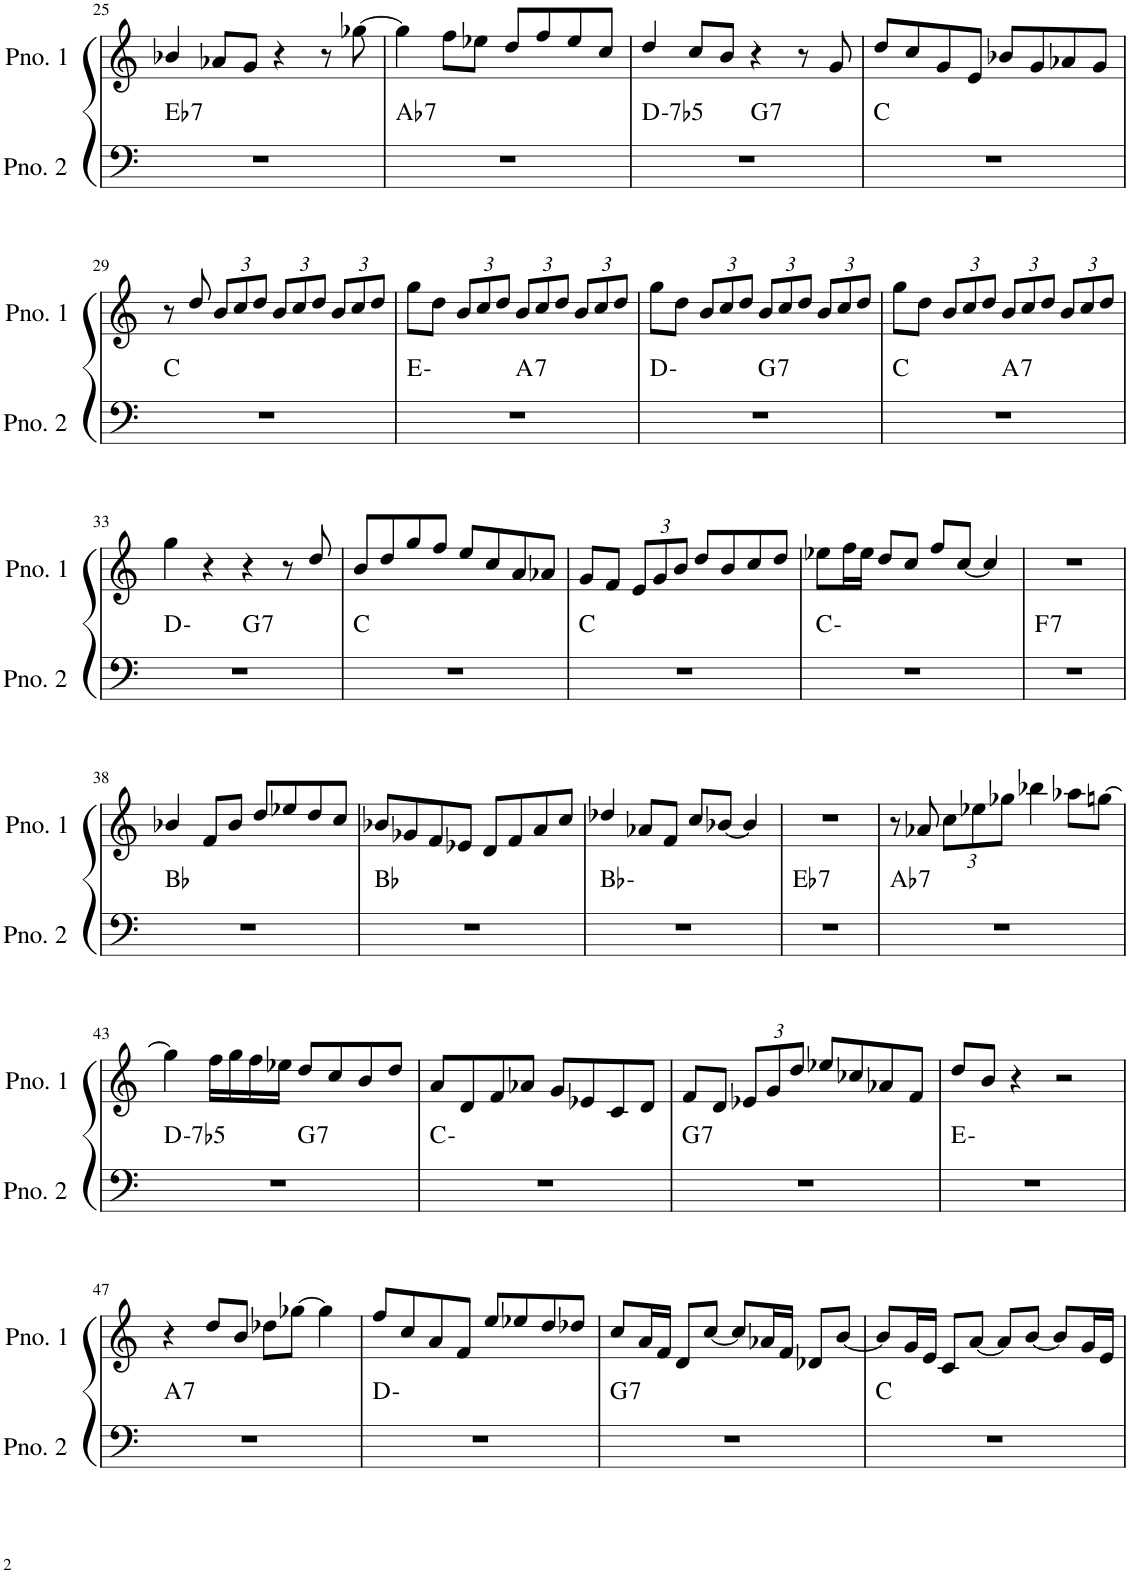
**kern	**harte	**kern
*part2	*part2	*part1
*staff2	*	*staff1
*I"ピアノ 2	*	*I"ピアノ 1
!!LO:PB:g=z
*clefF4	*	*clefG2
*k[]	*	*k[]
*M4/4	*	*M4/4
=25	=25	=25
!	!LO:H:kt=7	!
1r	Eb:7	4b-X/
.	.	8a-X/L
.	.	8g/J
.	.	4r
.	.	8r
.	.	[8gg-X\
=26	=26	=26
!	!LO:H:kt=7	!
1r	Ab:7	4gg-\]
.	.	8ff\L
.	.	8ee-X\J
.	.	8dd/L
.	.	8ff/
.	.	8ee-/
.	.	8cc/J
=27	=27	=27
!	!LO:H:kt=-7b5	!
*^	*	*
1r	2ryy	D:hdim7	4dd/
.	.	.	8cc/L
.	.	.	8b/J
!	!	!LO:H:kt=7	!
.	2ryy	G:7	4r
.	.	.	8r
.	.	.	8g/
*v	*v	*	*
=28	=28	=28
1r	C:maj	8dd/L
.	.	8cc/
.	.	8g/
.	.	8e/J
.	.	8b-X/L
.	.	8g/
.	.	8a-X/
.	.	8g/J
!!LO:LB:g=z
=29	=29	=29
1r	C:maj	8r
.	.	8dd/
*	*	*Xbrackettup
.	.	12b/L
.	.	12cc/
.	.	12dd/J
.	.	12b/L
.	.	12cc/
.	.	12dd/J
.	.	12b/L
.	.	12cc/
.	.	12dd/J
=30	=30	=30
*^	*	*
1r	2ryy	E:min	8gg\L
.	.	.	8dd\J
.	.	.	12b/L
.	.	.	12cc/
.	.	.	12dd/J
!	!	!LO:H:kt=7	!
.	2ryy	A:7	12b/L
.	.	.	12cc/
.	.	.	12dd/J
.	.	.	12b/L
.	.	.	12cc/
.	.	.	12dd/J
=31	=31	=31	=31
1r	2ryy	D:min	8gg\L
.	.	.	8dd\J
.	.	.	12b/L
.	.	.	12cc/
.	.	.	12dd/J
!	!	!LO:H:kt=7	!
.	2ryy	G:7	12b/L
.	.	.	12cc/
.	.	.	12dd/J
.	.	.	12b/L
.	.	.	12cc/
.	.	.	12dd/J
=32	=32	=32	=32
1r	2ryy	C:maj	8gg\L
.	.	.	8dd\J
.	.	.	12b/L
.	.	.	12cc/
.	.	.	12dd/J
!	!	!LO:H:kt=7	!
.	2ryy	A:7	12b/L
.	.	.	12cc/
.	.	.	12dd/J
.	.	.	12b/L
.	.	.	12cc/
.	.	.	12dd/J
!!LO:LB:g=z
=33	=33	=33	=33
1r	2ryy	D:min	4gg\
.	.	.	4r
!	!	!LO:H:kt=7	!
.	2ryy	G:7	4r
.	.	.	8r
.	.	.	8dd/
*v	*v	*	*
=34	=34	=34
1r	C:maj	8b/L
.	.	8dd/
.	.	8gg/
.	.	8ff/J
.	.	8ee/L
.	.	8cc/
.	.	8a/
.	.	8a-X/J
=35	=35	=35
1r	C:maj	8g/L
.	.	8f/J
.	.	12e/L
.	.	12g/
.	.	12b/J
.	.	8dd/L
.	.	8b/
.	.	8cc/
.	.	8dd/J
=36	=36	=36
1r	C:min	8ee-X\L
.	.	16ff\L
.	.	16ee-\JJ
.	.	8dd/L
.	.	8cc/J
.	.	8ff/L
.	.	[8cc/J
.	.	4cc/]
=37	=37	=37
!	!LO:H:kt=7	!
1r	F:7	1r
!!LO:LB:g=z
=38	=38	=38
1r	Bb:maj	4b-X/
.	.	8f/L
.	.	8b-/J
.	.	8dd/L
.	.	8ee-X/
.	.	8dd/
.	.	8cc/J
=39	=39	=39
1r	Bb:maj	8b-X/L
.	.	8g-X/
.	.	8f/
.	.	8e-X/J
.	.	8d/L
.	.	8f/
.	.	8a/
.	.	8cc/J
=40	=40	=40
1r	Bb:min	4dd-X/
.	.	8a-X/L
.	.	8f/J
.	.	8cc/L
.	.	[8b-X/J
.	.	4b-/]
=41	=41	=41
!	!LO:H:kt=7	!
1r	Eb:7	1r
=42	=42	=42
!	!LO:H:kt=7	!
1r	Ab:7	8r
.	.	8a-X/
.	.	12cc\L
.	.	12ee-X\
.	.	12gg-X\J
.	.	4bb-X\
.	.	8aa-X\L
.	.	[8ggn\J
!!LO:LB:g=z
=43	=43	=43
!	!LO:H:kt=-7b5	!
*^	*	*
1r	2ryy	D:hdim7	4gg\]
.	.	.	16ff\LL
.	.	.	16gg\
.	.	.	16ff\
.	.	.	16ee-X\JJ
!	!	!LO:H:kt=7	!
.	2ryy	G:7	8dd/L
.	.	.	8cc/
.	.	.	8b/
.	.	.	8dd/J
*v	*v	*	*
=44	=44	=44
1r	C:min	8a/L
.	.	8d/
.	.	8f/
.	.	8a-X/J
.	.	8g/L
.	.	8e-X/
.	.	8c/
.	.	8d/J
=45	=45	=45
!	!LO:H:kt=7	!
1r	G:7	8f/L
.	.	8d/J
.	.	12e-X/L
.	.	12g/
.	.	12dd/J
.	.	8ee-X/L
.	.	8cc-X/
.	.	8a-X/
.	.	8f/J
=46	=46	=46
1r	E:min	8dd/L
.	.	8b/J
.	.	4r
.	.	2r
!!LO:LB:g=z
=47	=47	=47
!	!LO:H:kt=7	!
1r	A:7	4r
.	.	8dd/L
.	.	8b/J
.	.	8dd-X\L
.	.	[8gg-X\J
.	.	4gg-\]
=48	=48	=48
1r	D:min	8ff/L
.	.	8cc/
.	.	8a/
.	.	8f/J
.	.	8ee/L
.	.	8ee-X/
.	.	8dd/
.	.	8dd-X/J
=49	=49	=49
!	!LO:H:kt=7	!
1r	G:7	8cc/L
.	.	16a/L
.	.	16f/JJ
.	.	8d/L
.	.	[8cc/J
.	.	8cc/L]
.	.	16a-X/L
.	.	16f/JJ
.	.	8d-X/L
.	.	[8b/J
=50	=50	=50
1r	C:maj	8b/L]
.	.	16g/L
.	.	16e/JJ
.	.	8c/L
.	.	[8a/J
.	.	8a/L]
.	.	[8b/J
.	.	8b/L]
.	.	16g/L
.	.	16e/JJ
=	=	=
*-	*-	*-
